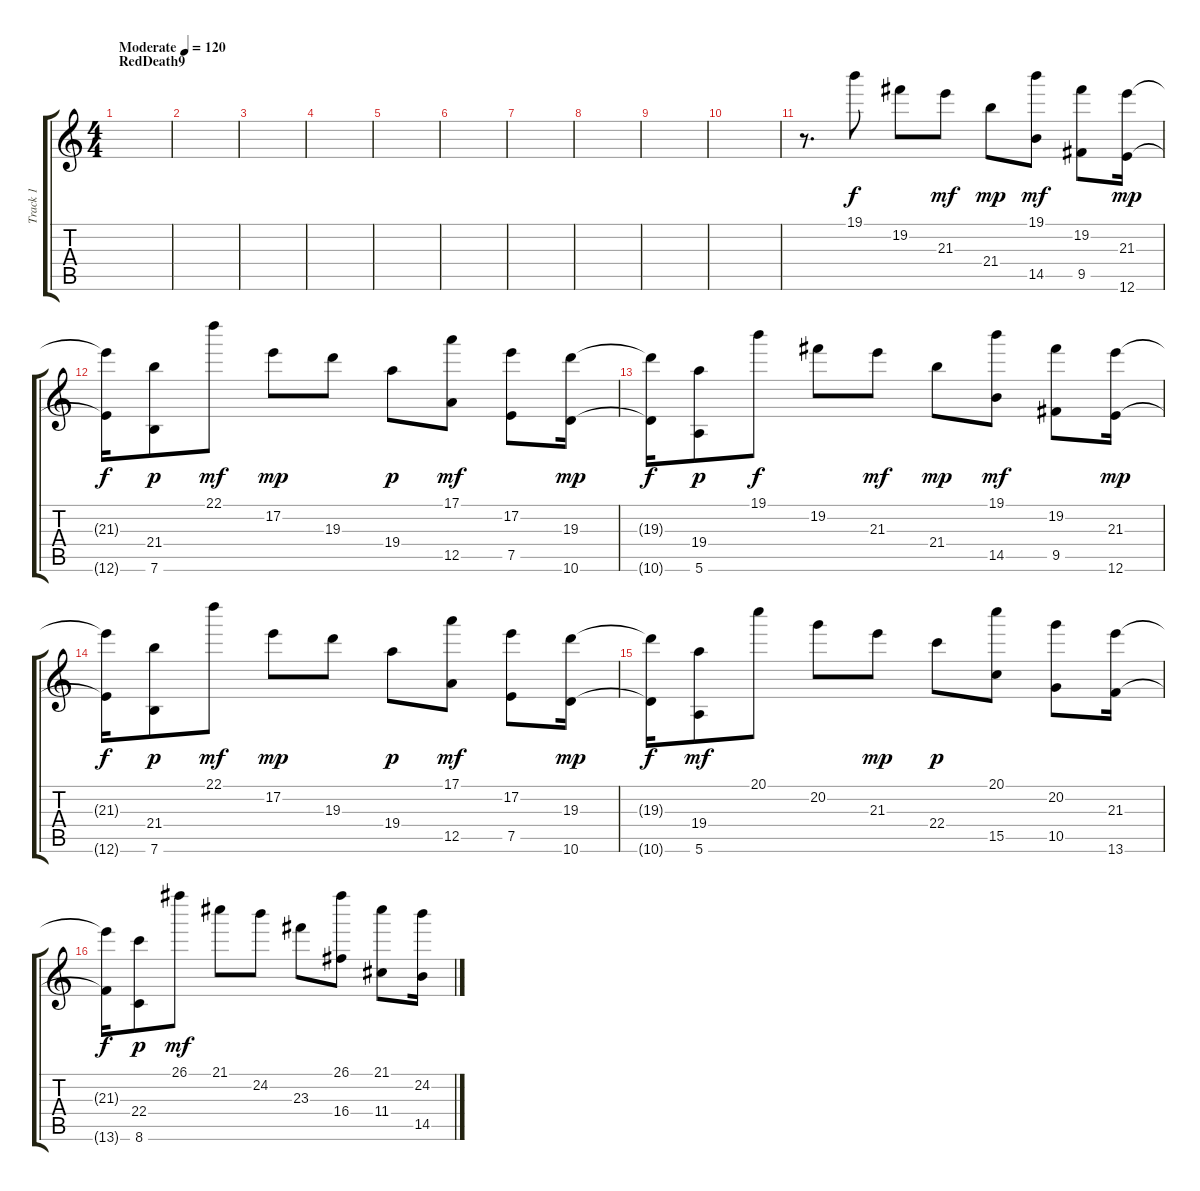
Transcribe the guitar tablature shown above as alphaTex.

\track ("Track 1" "Track 1") {instrument electricguitarjazz}
\staff {score tabs}
\tuning (E4 B3 G3 D3 A2 E2) {hide}
\ts (4 4)
\section ("" "RedDeath9")
\tempo (120 "Moderate")
\clef g2
\ks c
|
|
|
|
|
|
|
|
|
|
r.8{d} 19.1.8{volume 12} 19.2.8 21.3.8{dy mf} 21.4.8{dy mp} (19.1 14.5).8{dy mf} (19.2 9.5).8 (21.3 12.6).16{dy mp} |
(21.3{t} 12.6{t}).16{dy f} (21.4 7.6).8{dy p} 22.1.8{dy mf} 17.2.8{dy mp} 19.3.8 19.4.8{dy p} (17.1 12.5).8{dy mf} (17.2 7.5).8 (19.3 10.6).16{dy mp} |
(19.3{t} 10.6{t}).16{dy f} (19.4 5.6).8{dy p} 19.1.8{dy f volume 8} 19.2.8 21.3.8{dy mf} 21.4.8{dy mp} (19.1 14.5).8{dy mf} (19.2 9.5).8 (21.3 12.6).16{dy mp} |
(21.3{t} 12.6{t}).16{dy f} (21.4 7.6).8{dy p} 22.1.8{dy mf} 17.2.8{dy mp volume 12} 19.3.8 19.4.8{dy p} (17.1 12.5).8{dy mf} (17.2 7.5).8 (19.3 10.6).16{dy mp} |
(19.3{t} 10.6{t}).16{dy f} (19.4 5.6).8{dy mf} 20.1.8 20.2.8 21.3.8{dy mp} 22.4.8{dy p} (20.1 15.5).8 (20.2 10.5).8 (21.3 13.6).16 |
(21.3{t} 13.6{t}).16{dy f} (22.4 8.6).8{dy p} 26.1.8{dy mf} 21.1.8 24.2.8 23.3.8 (26.1 16.4).8 (21.1 11.4).8 (24.2 14.5).16
